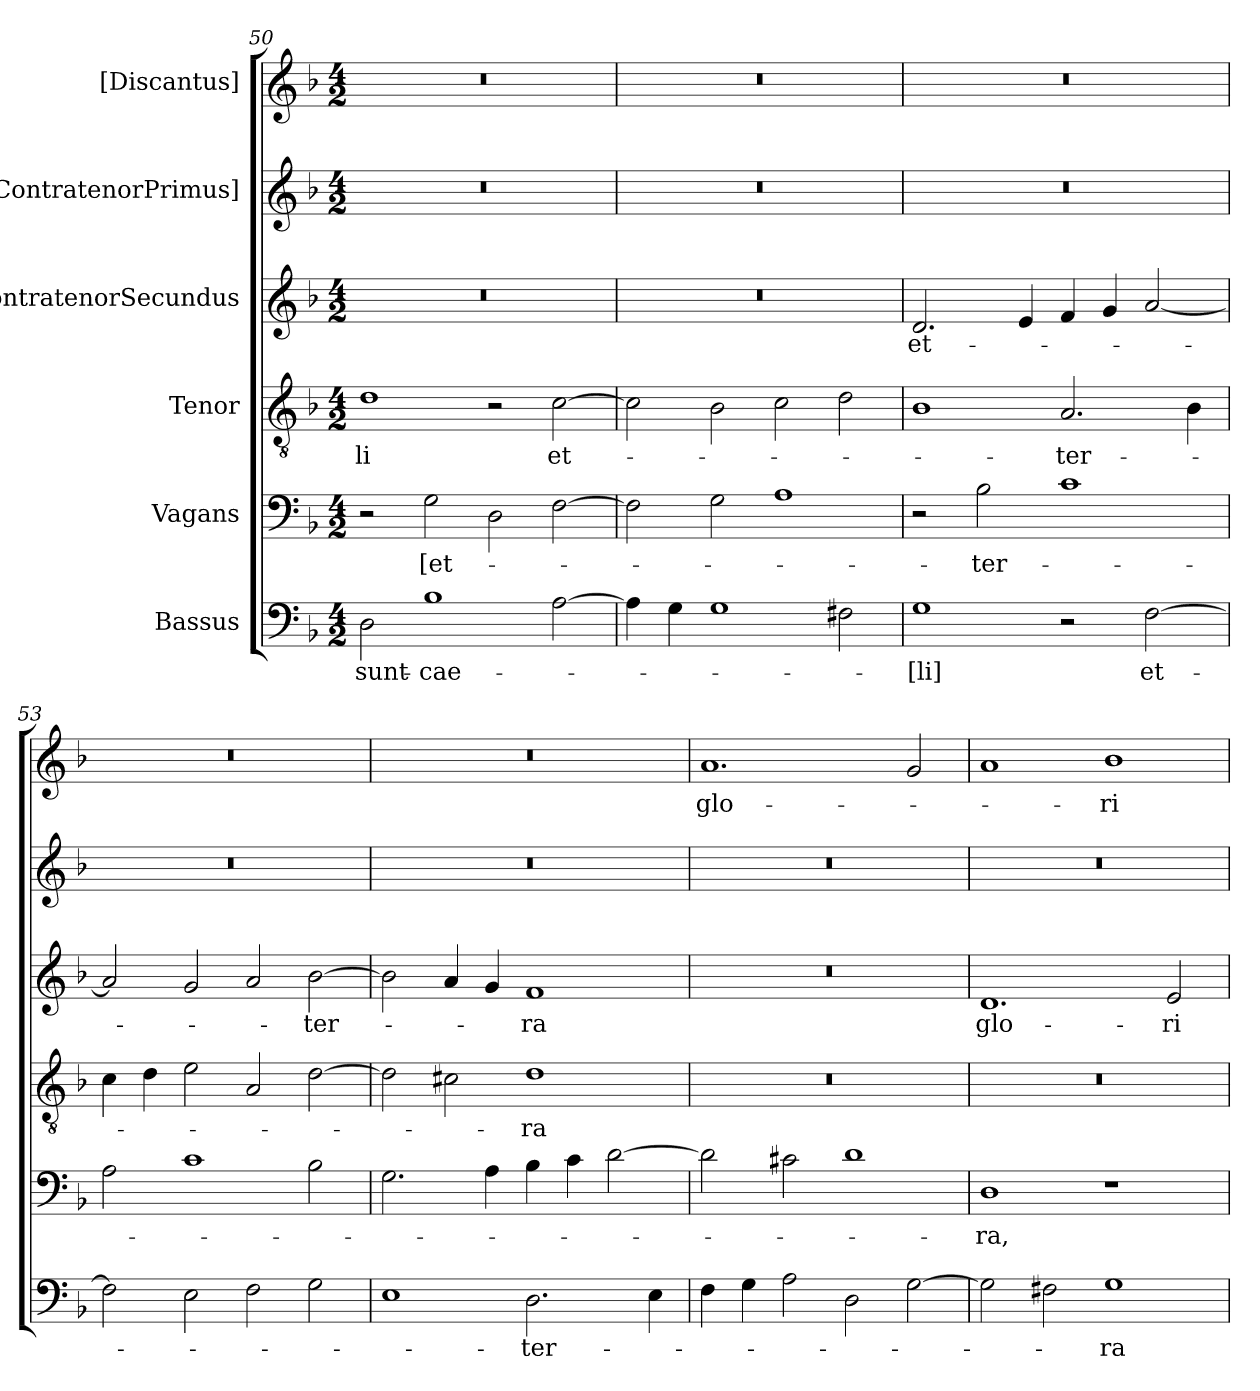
**kern	**text	**kern	**text	**kern	**text	**kern	**text	**kern	**kern	**text
*part6	*part6	*part5	*part5	*part4	*part4	*part3	*part3	*part2	*part1	*part1
*staff6	*staff6	*staff5	*staff5	*staff4	*staff4	*staff3	*staff3	*staff2	*staff1	*staff1
*I"Bassus	*	*I"Vagans	*	*I"Tenor	*	*I"ContratenorSecundus	*	*I"[ContratenorPrimus]	*I"[Discantus]	*
*clefF4	*	*clefF4	*	*clefGv2	*	*clefG2	*	*clefG2	*clefG2	*
*k[b-]	*	*k[b-]	*	*k[b-]	*	*k[b-]	*	*k[b-]	*k[b-]	*
*M4/2	*	*M4/2	*	*M4/2	*	*M4/2	*	*M4/2	*M4/2	*
=50	=50	=50	=50	=50	=50	=50	=50	=50	=50	=50
2D\	sunt-	2r	.	1d\	-li	0r	.	0r	0r	.
1B-\	cae-	2G\	[et-	.	.	.	.	.	.	.
.	.	2D\	.	2r	.	.	.	.	.	.
[2A\	.	[2F\	.	[2c\	et-	.	.	.	.	.
=51	=51	=51	=51	=51	=51	=51	=51	=51	=51	=51
4A\]	.	2F\]	.	2c\]	.	0r	.	0r	0r	.
4G\	.	.	.	.	.	.	.	.	.	.
1G\	.	2G\	.	2B-\	.	.	.	.	.	.
.	.	1A\	.	2c\	.	.	.	.	.	.
2F#X\	.	.	.	2d\	.	.	.	.	.	.
=52	=52	=52	=52	=52	=52	=52	=52	=52	=52	=52
1G\	-[li]	2r	.	1B-\	.	2.d/	et-	0r	0r	.
.	.	2B-\	ter-	.	.	.	.	.	.	.
.	.	.	.	.	.	4e/	.	.	.	.
2r	.	1c\	.	2.A/	ter-	4f/	.	.	.	.
.	.	.	.	.	.	4g/	.	.	.	.
[2F\	et-	.	.	.	.	[2a/	.	.	.	.
.	.	.	.	4B-\	.	.	.	.	.	.
=53	=53	=53	=53	=53	=53	=53	=53	=53	=53	=53
2F\]	.	2A\	.	4c\	.	2a/]	.	0r	0r	.
.	.	.	.	4d\	.	.	.	.	.	.
2E\	.	1c\	.	2e\	.	2g/	.	.	.	.
2F\	.	.	.	2A/	.	2a/	.	.	.	.
2G\	.	2B-\	.	[2d\	.	[2b-\	ter-	.	.	.
=54	=54	=54	=54	=54	=54	=54	=54	=54	=54	=54
1E\	.	2.G\	.	2d\]	.	2b-\]	.	0r	0r	.
.	.	.	.	2c#X\	.	4a/	.	.	.	.
.	.	4A\	.	.	.	4g/	.	.	.	.
2.D\	ter-	4B-\	.	1d\	-ra	1f/	-ra	.	.	.
.	.	4c\	.	.	.	.	.	.	.	.
.	.	[2d\	.	.	.	.	.	.	.	.
4E\	.	.	.	.	.	.	.	.	.	.
=55	=55	=55	=55	=55	=55	=55	=55	=55	=55	=55
4F\	.	2d\]	.	0r	.	0r	.	0r	1.a/	glo-
4G\	.	.	.	.	.	.	.	.	.	.
2A\	.	2c#X\	.	.	.	.	.	.	.	.
2D\	.	1d\	.	.	.	.	.	.	.	.
[2G\	.	.	.	.	.	.	.	.	2g/	.
=56	=56	=56	=56	=56	=56	=56	=56	=56	=56	=56
2G\]	.	1D\	-ra,	0r	.	1.d/	glo-	0r	1a/	.
2F#X\	.	.	.	.	.	.	.	.	.	.
1G\	-ra	1r	.	.	.	.	.	.	1b-\	-ri-
.	.	.	.	.	.	2e/	-ri-	.	.	.
=	=	=	=	=	=	=	=	=	=	=
*-	*-	*-	*-	*-	*-	*-	*-	*-	*-	*-
